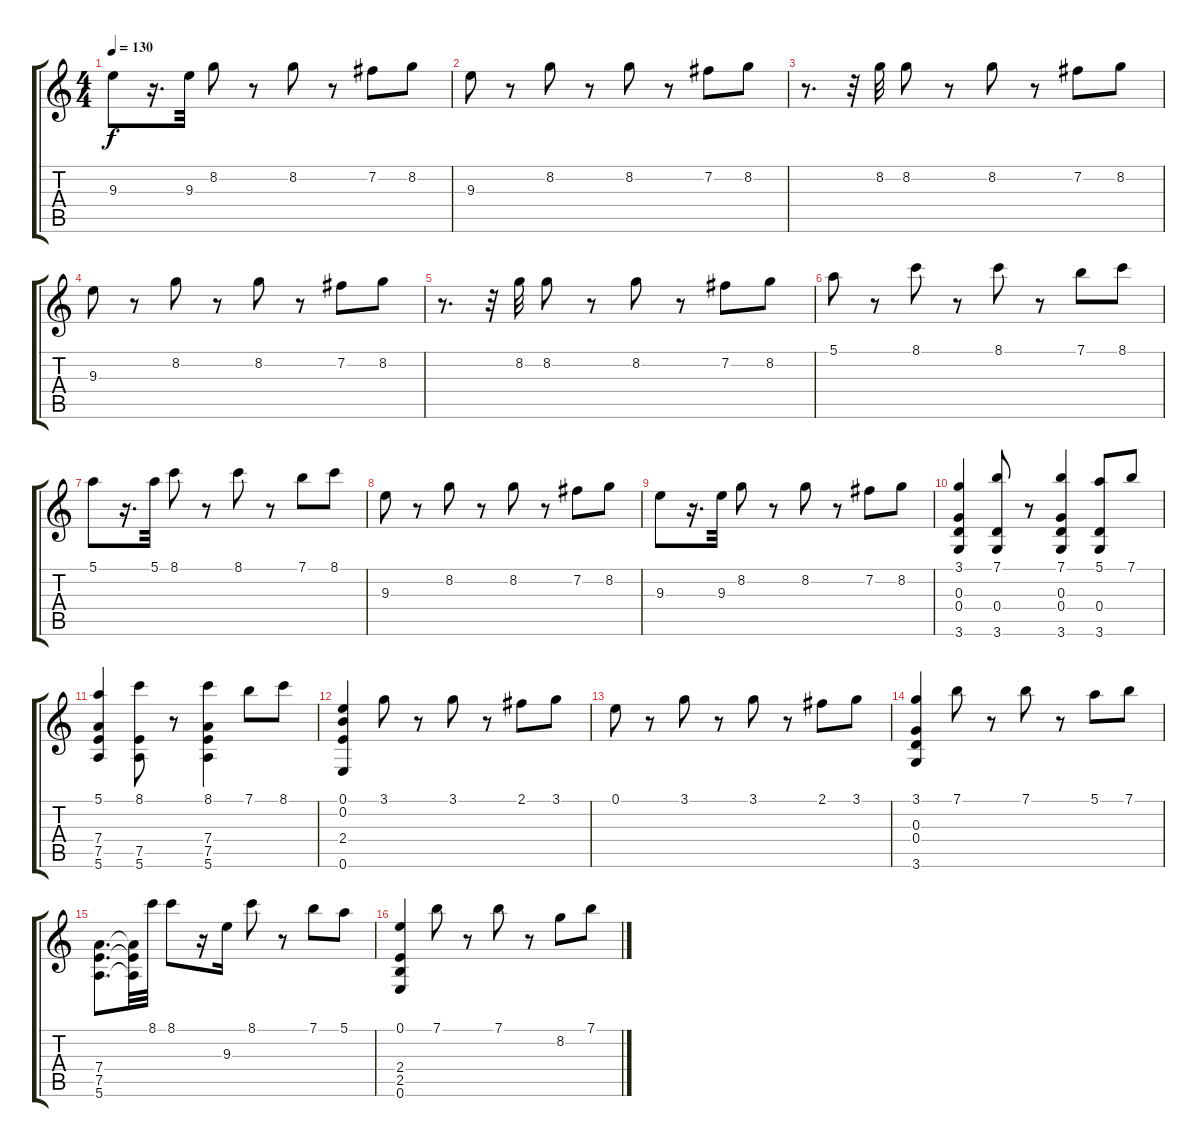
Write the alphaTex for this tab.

\track "" {instrument distortionguitar}
\staff {score tabs}
\tuning (E4 B3 G3 D3 A2 E2) {hide}
\ts (4 4)
\tempo 130
\clef g2
\ks c
9.3.8{dy f} r.16{d} 9.3.32 8.2.8 r.8 8.2.8 r.8 7.2.8 8.2.8 |
9.3.8 r.8 8.2.8 r.8 8.2.8 r.8 7.2.8 8.2.8 |
r.8{d} r.32 8.2.32 8.2.8 r.8 8.2.8 r.8 7.2.8 8.2.8 |
9.3.8 r.8 8.2.8 r.8 8.2.8 r.8 7.2.8 8.2.8 |
r.8{d} r.32 8.2.32 8.2.8 r.8 8.2.8 r.8 7.2.8 8.2.8 |
5.1.8 r.8 8.1.8 r.8 8.1.8 r.8 7.1.8 8.1.8 |
5.1.8 r.16{d} 5.1.32 8.1.8 r.8 8.1.8 r.8 7.1.8 8.1.8 |
9.3.8 r.8 8.2.8 r.8 8.2.8 r.8 7.2.8 8.2.8 |
9.3.8 r.16{d} 9.3.32 8.2.8 r.8 8.2.8 r.8 7.2.8 8.2.8 |
(3.1 0.3 0.4 3.6).4 (7.1 0.4 3.6).8 r.8 (7.1 0.3 0.4 3.6).4 (5.1 0.4 3.6).8 7.1.8 |
(5.1 7.4 7.5 5.6).4 (8.1 7.5 5.6).8 r.8 (8.1 7.4 7.5 5.6).4 7.1.8 8.1.8 |
(0.1 0.2 2.4 0.6).4 3.1.8 r.8 3.1.8 r.8 2.1.8 3.1.8 |
0.1.8 r.8 3.1.8 r.8 3.1.8 r.8 2.1.8 3.1.8 |
(3.1 0.3 0.4 3.6).4 7.1.8 r.8 7.1.8 r.8 5.1.8 7.1.8 |
(7.4 7.5 5.6).8{d} (7.4{t} 7.5{t} 5.6{t}).32 8.1.32 8.1.8 r.16 9.3.16 8.1.8 r.8 7.1.8 5.1.8 |
(0.1 2.4 2.5 0.6).4 7.1.8 r.8 7.1.8 r.8 8.2.8 7.1.8
